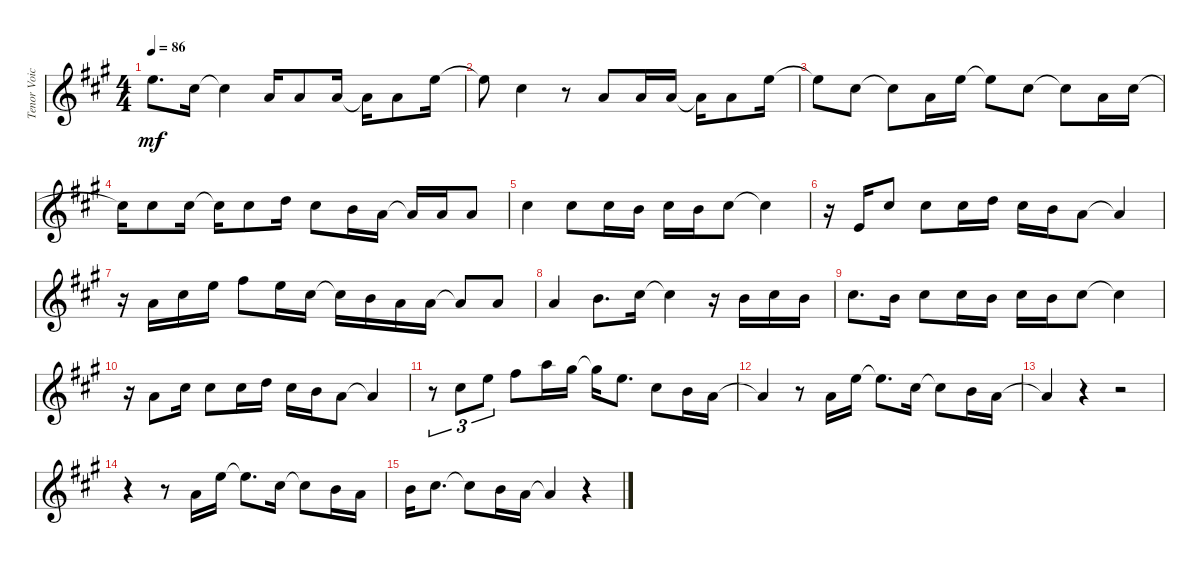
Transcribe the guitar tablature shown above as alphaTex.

\track ("Tenor Voice" "Tenor Voic") {instrument voiceoohs}
\staff {score}
\tuning (E4 B3 G3 D3 A2 E2 B1) {hide}
\ts (4 4)
\tempo 86
\clef g2
\ks a
12.1.8{d dy mf} 9.1.16 9.1{t}.4 5.1.16 5.1.8 5.1.16 5.1{t}.16 5.1.8 12.1.16 |
12.1{t}.8 9.1.4 r.8 5.1.8 5.1.16 5.1.16 5.1{t}.16 5.1.8 12.1.16 |
12.1{t}.8 9.1.8 9.1{t}.8 5.1.16 12.1.16 12.1{t}.8 9.1.8 9.1{t}.8 5.1.16 9.1.16 |
9.1{t}.16 9.1.8 9.1.16 9.1{t}.16 9.1.8 10.1.16 9.1.8 7.1.16 5.1.16 5.1{t}.16 5.1.16 5.1.8 |
9.1.4 9.1.8 9.1.16 7.1.16 9.1.16 7.1.16 9.1.8 9.1{t}.4 |
r.16 0.1.16 9.1.8 9.1.8 9.1.16 10.1.16 9.1.16 7.1.16 5.1.8 5.1{t}.4 |
r.16 5.1.16 9.1.16 12.1.16 14.1.8 12.1.16 9.1.16 9.1{t}.16 7.1.16 5.1.16 5.1.16 5.1{t}.8 5.1.8 |
5.1.4 7.1.8{d} 9.1.16 9.1{t}.4 r.16 7.1.16 9.1.16 7.1.16 |
9.1.8{d} 7.1.16 9.1.8 9.1.16 7.1.16 9.1.16 7.1.16 9.1.8 9.1{t}.4 |
r.16 5.1.8 9.1.16 9.1.8 9.1.16 10.1.16 9.1.16 7.1.16 5.1.8 5.1{t}.4 |
r.8{tu (3 2)} 9.1.8{tu (3 2)} 12.1.8{tu (3 2)} 14.1.8 17.1.16 16.1.16 16.1{t}.16 12.1.8{d} 9.1.8 7.1.16 5.1.16 |
5.1{t}.4 r.8 5.1.16 12.1.16 12.1{t}.8{d} 9.1.16 9.1{t}.8 7.1.16 5.1.16 |
5.1{t}.4 r.4 r.2 |
r.4 r.8 5.1.16 12.1.16 12.1{t}.8{d} 9.1.16 9.1{t}.8 7.1.16 5.1.16 |
7.1.16 9.1.8{d} 9.1{t}.8 7.1.16 5.1.16 5.1{t}.4 r.4
